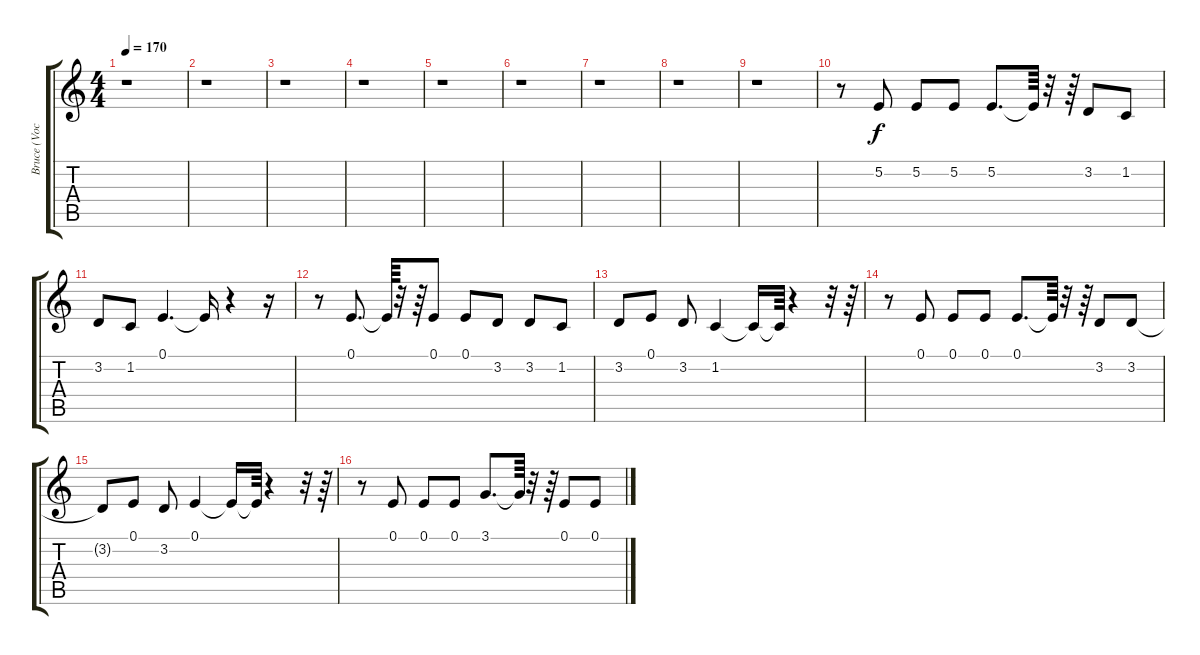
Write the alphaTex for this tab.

\track ("Bruce (Vocals)" "Bruce (Voc") {instrument viola}
\staff {score tabs}
\tuning (E4 B3 G3 D3 A2 E2) {hide}
\ts (4 4)
\tempo 170
\clef g2
\ks c
r.1{dy f} |
r.1 |
r.1 |
r.1 |
r.1 |
r.1 |
r.1 |
r.1 |
r.1 |
r.8 5.2.8 5.2.8 5.2.8 5.2.8{d} 5.2{t}.64 r.32 r.64 3.2.8 1.2.8 |
3.2.8 1.2.8 0.1.4{d} 0.1{t}.16 r.4 r.16 |
r.8 0.1.8{d} 0.1{t}.64 r.32 r.64 0.1.8 0.1.8 3.2.8 3.2.8 1.2.8 |
3.2.8 0.1.8 3.2.8 1.2.4 1.2{t}.16 1.2{t}.64 r.4 r.32 r.64 |
r.8 0.1.8 0.1.8 0.1.8 0.1.8{d} 0.1{t}.64 r.32 r.64 3.2.8 3.2.8 |
3.2{t}.8 0.1.8 3.2.8 0.1.4 0.1{t}.16 0.1{t}.64 r.4 r.32 r.64 |
r.8 0.1.8 0.1.8 0.1.8 3.1.8{d} 3.1{t}.64 r.32 r.64 0.1.8 0.1.8
